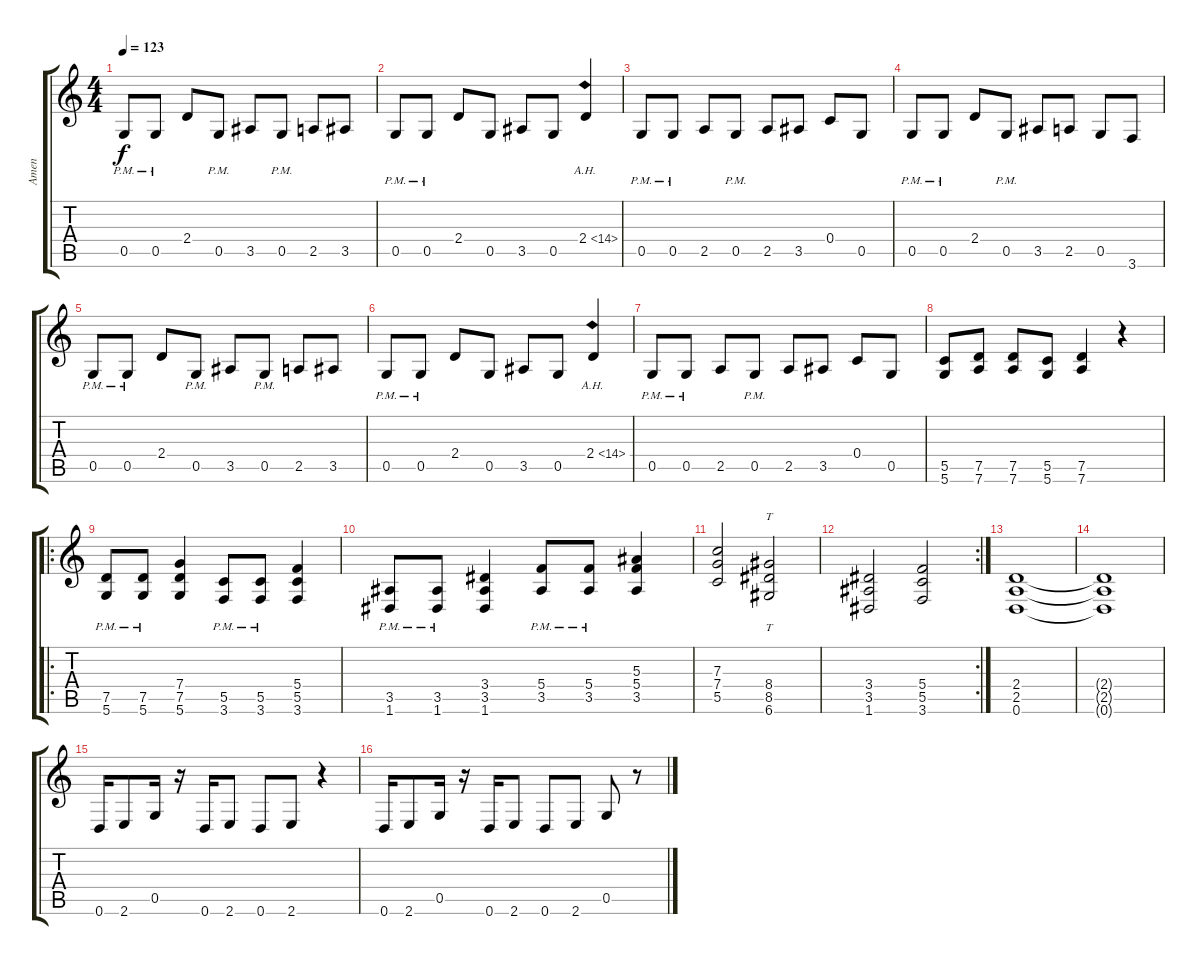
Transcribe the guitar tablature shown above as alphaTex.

\track ("Amen" "Amen") {instrument distortionguitar}
\staff {score tabs}
\tuning (D4 A3 F3 C3 G2 D2) {hide}
\ts (4 4)
\tempo 123
\clef g2
\ks c
0.5{pm}.8{dy f} 0.5{pm}.8 2.4.8 0.5{pm}.8 3.5.8 0.5{pm}.8 2.5.8 3.5.8 |
0.5{pm}.8 0.5{pm}.8 2.4.8 0.5.8 3.5.8 0.5.8 2.4{ah 12}.4 |
0.5{pm}.8 0.5{pm}.8 2.5.8 0.5{pm}.8 2.5.8 3.5.8 0.4.8 0.5.8 |
0.5{pm}.8 0.5{pm}.8 2.4.8 0.5{pm}.8 3.5.8 2.5.8 0.5.8 3.6.8 |
0.5{pm}.8 0.5{pm}.8 2.4.8 0.5{pm}.8 3.5.8 0.5{pm}.8 2.5.8 3.5.8 |
0.5{pm}.8 0.5{pm}.8 2.4.8 0.5.8 3.5.8 0.5.8 2.4{ah 12}.4 |
0.5{pm}.8 0.5{pm}.8 2.5.8 0.5{pm}.8 2.5.8 3.5.8 0.4.8 0.5.8 |
(5.5 5.6).8 (7.5 7.6).8 (7.5 7.6).8 (5.5 5.6).8 (7.5 7.6).4 r.4 |
\ro
(7.5{pm} 5.6{pm}).8 (7.5{pm} 5.6{pm}).8 (7.4 7.5 5.6).4 (5.5{pm} 3.6{pm}).8 (5.5{pm} 3.6{pm}).8 (5.4 5.5 3.6).4 |
(3.5{pm} 1.6{pm}).8 (3.5{pm} 1.6{pm}).8 (3.4 3.5 1.6).4 (5.4{pm} 3.5{pm}).8 (5.4{pm} 3.5{pm}).8 (5.3 5.4 3.5).4 |
(7.3 7.4 5.5).2 (8.4 8.5 6.6).2{tt} |
\rc 2
(3.4 3.5 1.6).2 (5.4 5.5 3.6).2 |
(2.4 2.5 0.6).1 |
(2.4{t} 2.5{t} 0.6{t}).1 |
0.6.16 2.6.8 0.5.16 r.16 0.6.16 2.6.8 0.6.8 2.6.8 r.4 |
0.6.16 2.6.8 0.5.16 r.16 0.6.16 2.6.8 0.6.8 2.6.8 0.5.8 r.8
